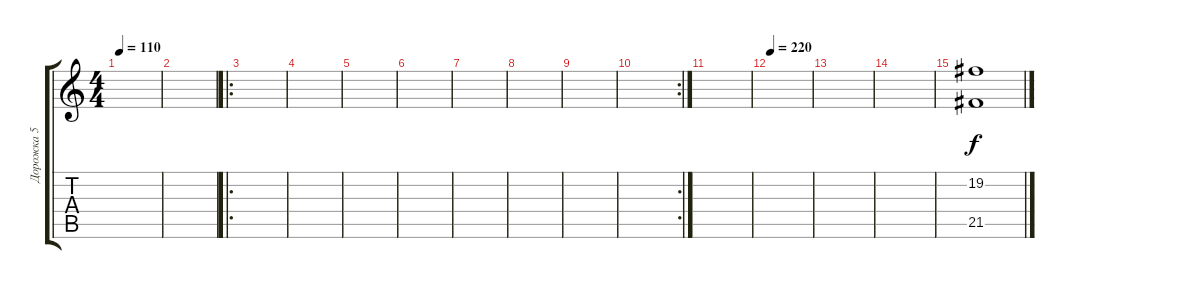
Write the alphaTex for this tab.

\track ("Дорожка 5" "Дорожка 5") {instrument stringensemble2}
\staff {score tabs}
\tuning (E4 B3 G3 D3 A2 E2) {hide}
\ts (4 4)
\tempo 110
\clef g2
\ks c
|
|
\ro
|
|
|
|
|
|
|
\rc 2
|
|
\tempo 220
|
|
|
(19.2 21.5).1
